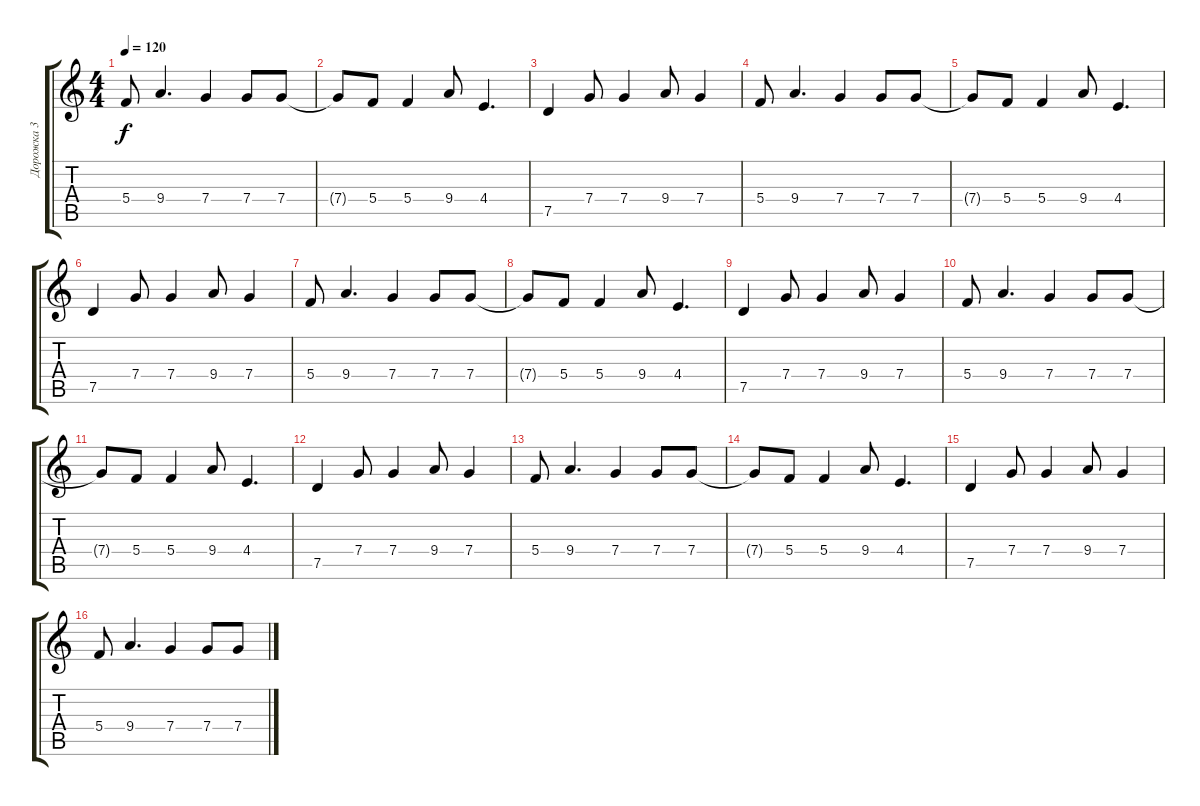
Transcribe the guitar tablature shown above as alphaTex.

\track ("Дорожка 3" "Дорожка 3") {instrument distortionguitar}
\staff {score tabs}
\tuning (D4 A3 F3 C3 G2 D2) {hide}
\ts (4 4)
\tempo 120
\clef g2
\ks c
5.4.8{dy f} 9.4.4{d} 7.4.4 7.4.8 7.4.8 |
7.4{t}.8 5.4.8 5.4.4 9.4.8 4.4.4{d} |
7.5.4 7.4.8 7.4.4 9.4.8 7.4.4 |
5.4.8 9.4.4{d} 7.4.4 7.4.8 7.4.8 |
7.4{t}.8 5.4.8 5.4.4 9.4.8 4.4.4{d} |
7.5.4 7.4.8 7.4.4 9.4.8 7.4.4 |
5.4.8 9.4.4{d} 7.4.4 7.4.8 7.4.8 |
7.4{t}.8 5.4.8 5.4.4 9.4.8 4.4.4{d} |
7.5.4 7.4.8 7.4.4 9.4.8 7.4.4 |
5.4.8 9.4.4{d} 7.4.4 7.4.8 7.4.8 |
7.4{t}.8 5.4.8 5.4.4 9.4.8 4.4.4{d} |
7.5.4 7.4.8 7.4.4 9.4.8 7.4.4 |
5.4.8 9.4.4{d} 7.4.4 7.4.8 7.4.8 |
7.4{t}.8 5.4.8 5.4.4 9.4.8 4.4.4{d} |
7.5.4 7.4.8 7.4.4 9.4.8 7.4.4 |
5.4.8 9.4.4{d} 7.4.4 7.4.8 7.4.8
